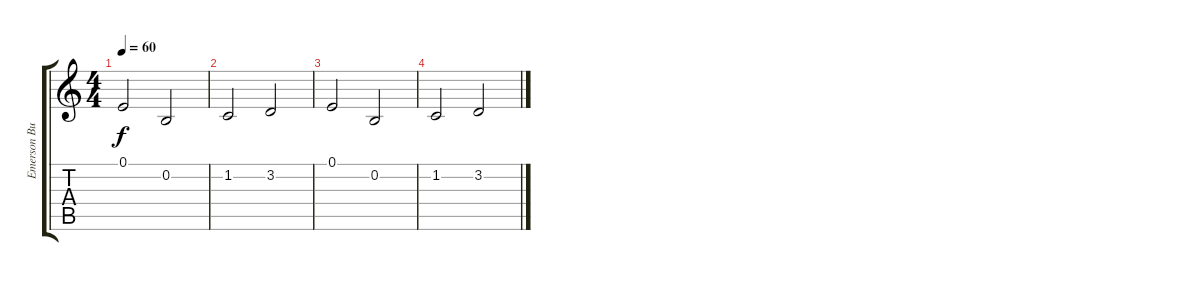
\track ("Emerson Burton (Keyboard)" "Emerson Bu") {instrument violin}
\staff {score tabs}
\tuning (E4 B3 G3 D3 A2 E2) {hide}
\ts (4 4)
\tempo 60
\clef g2
\ks c
0.1.2{dy f} 0.2.2 |
1.2.2 3.2.2 |
0.1.2 0.2.2 |
1.2.2 3.2.2
